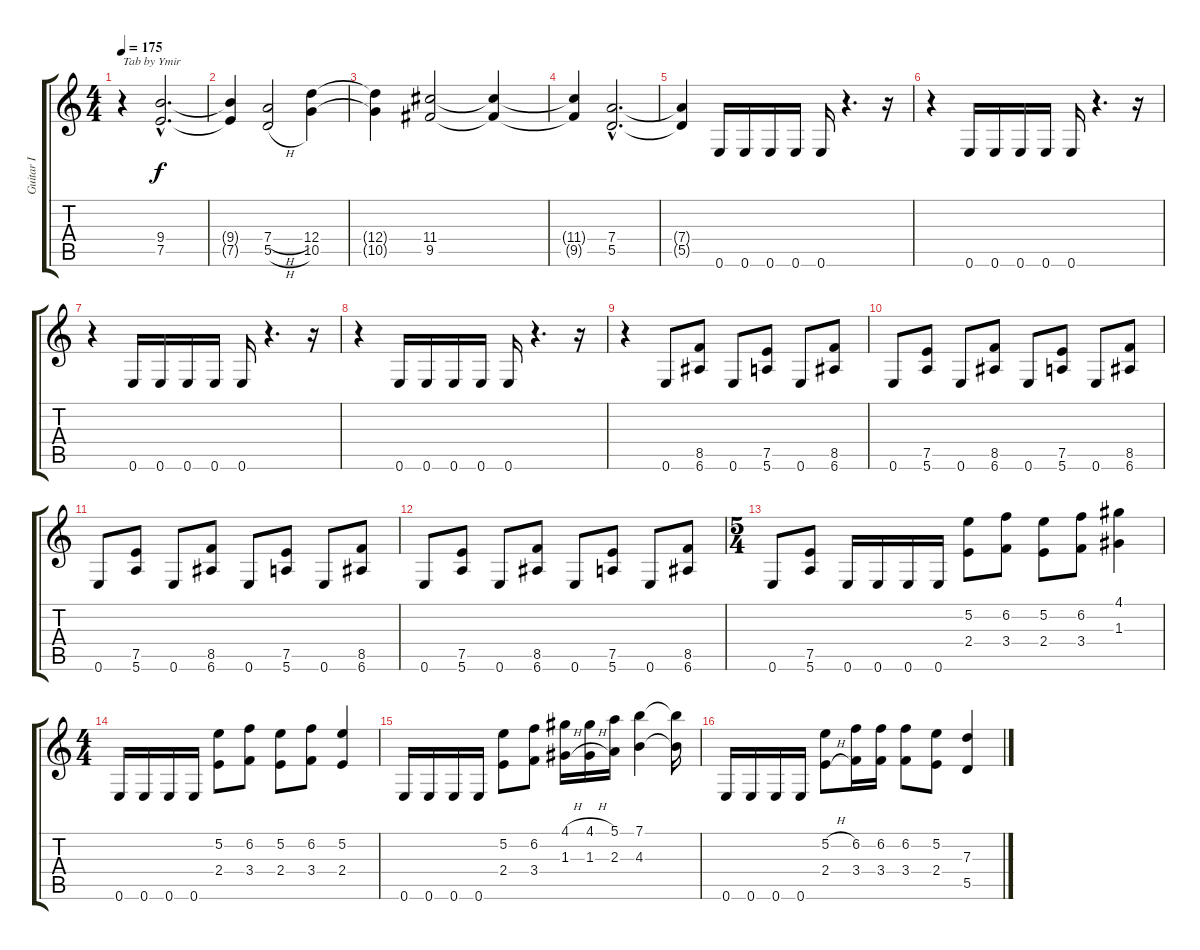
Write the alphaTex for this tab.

\track ("Guitar I" "Guitar I") {instrument distortionguitar}
\staff {score tabs}
\tuning (E4 B3 G3 D3 A2 E2) {hide}
\ts (4 4)
\tempo 175
\clef g2
\ks c
r.4{txt "Tab by Ymir" dy f instrument distortionguitar} (9.4{hac} 7.5{hac}).2{d} |
(9.4{t} 7.5{t}).4 (7.4{h} 5.5{h}).2 (12.4 10.5).4 |
(12.4{t} 10.5{t}).4 (11.4 9.5).2 (11.4{t} 9.5{t}).4 |
(11.4{t} 9.5{t}).4 (7.4{hac} 5.5{hac}).2{d} |
(7.4{t} 5.5{t}).4 0.6.16 0.6.16 0.6.16 0.6.16 0.6.16 r.4{d} r.16 |
r.4 0.6.16 0.6.16 0.6.16 0.6.16 0.6.16 r.4{d} r.16 |
r.4 0.6.16 0.6.16 0.6.16 0.6.16 0.6.16 r.4{d} r.16 |
r.4 0.6.16 0.6.16 0.6.16 0.6.16 0.6.16 r.4{d} r.16 |
r.4 0.6.8 (8.5 6.6).8 0.6.8 (7.5 5.6).8 0.6.8 (8.5 6.6).8 |
0.6.8 (7.5 5.6).8 0.6.8 (8.5 6.6).8 0.6.8 (7.5 5.6).8 0.6.8 (8.5 6.6).8 |
0.6.8 (7.5 5.6).8 0.6.8 (8.5 6.6).8 0.6.8 (7.5 5.6).8 0.6.8 (8.5 6.6).8 |
0.6.8 (7.5 5.6).8 0.6.8 (8.5 6.6).8 0.6.8 (7.5 5.6).8 0.6.8 (8.5 6.6).8 |
\ts (5 4)
0.6.8 (7.5 5.6).8 0.6.16 0.6.16 0.6.16 0.6.16 (5.2 2.4).8 (6.2 3.4).8 (5.2 2.4).8 (6.2 3.4).8 (4.1 1.3).4 |
\ts (4 4)
0.6.16 0.6.16 0.6.16 0.6.16 (5.2 2.4).8 (6.2 3.4).8 (5.2 2.4).8 (6.2 3.4).8 (5.2 2.4).4 |
0.6.16 0.6.16 0.6.16 0.6.16 (5.2 2.4).8 (6.2 3.4).8 (4.1{h} 1.3{h}).16 (4.1{h} 1.3{h}).16 (5.1 2.3).16 (7.1 4.3).4 (7.1{t} 4.3{t}).16 |
0.6.16 0.6.16 0.6.16 0.6.16 (5.2{h} 2.4{h}).8 (6.2 3.4).16 (6.2 3.4).16 (6.2 3.4).8 (5.2 2.4).8 (7.3 5.5).4
